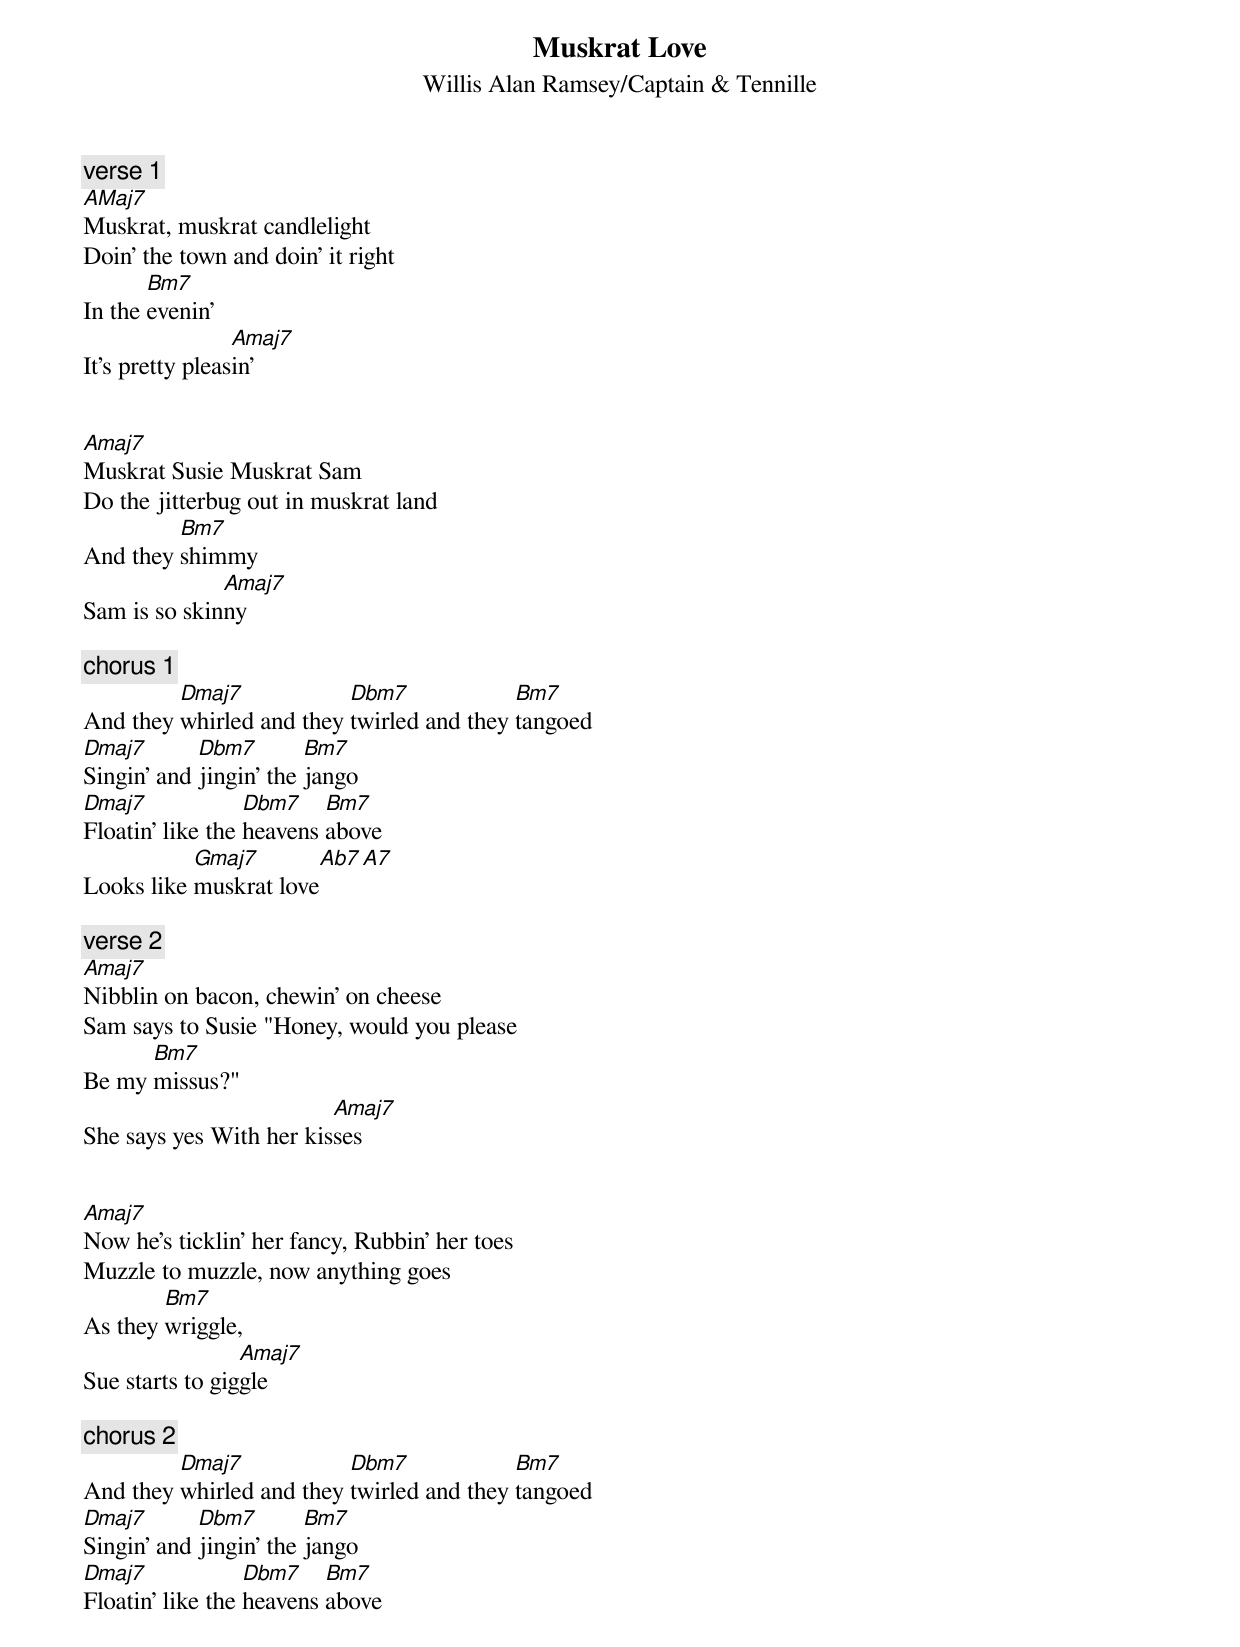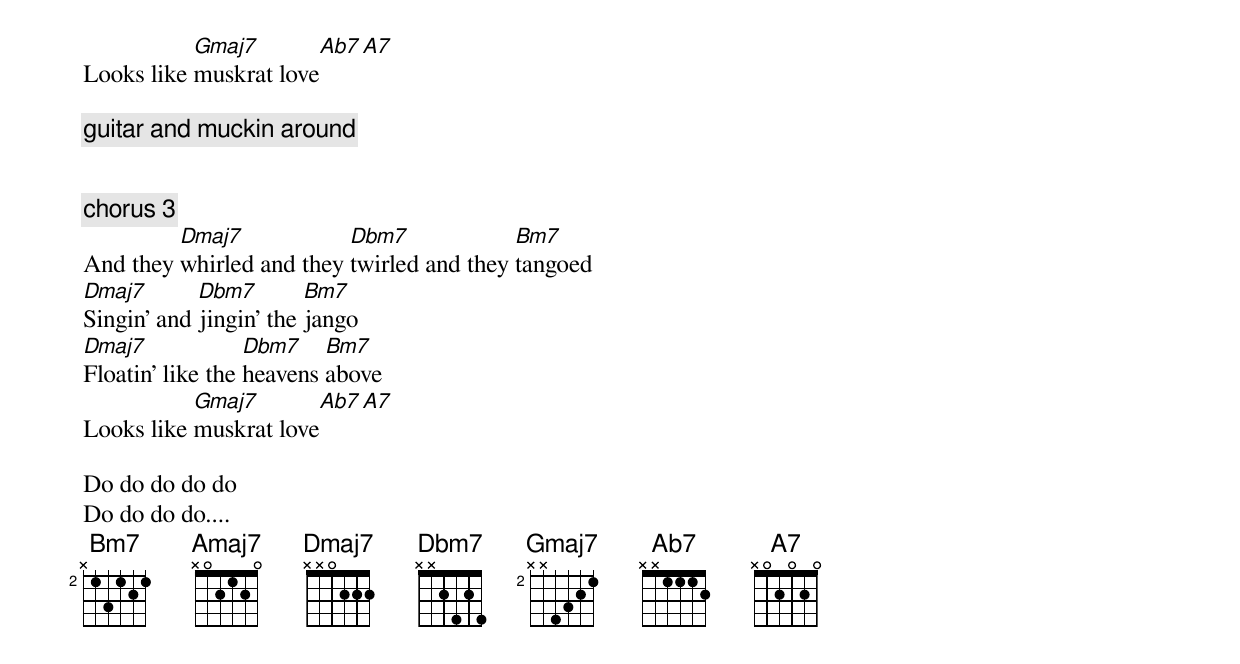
{t: Muskrat Love}
{st: Willis Alan Ramsey/Captain & Tennille}
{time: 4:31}
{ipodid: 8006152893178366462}

{c: verse 1}
[AMaj7]Muskrat, muskrat candlelight
Doin' the town and doin' it right
In the [Bm7]evenin'
It's pretty pleas[Amaj7]in'


[Amaj7]Muskrat Susie Muskrat Sam
Do the jitterbug out in muskrat land
And they [Bm7]shimmy
Sam is so skin[Amaj7]ny

{c: chorus 1}
And they [Dmaj7]whirled and they [Dbm7]twirled and they [Bm7]tangoed
[Dmaj7]Singin' and [Dbm7]jingin' the [Bm7]jango
[Dmaj7]Floatin' like the [Dbm7]heavens [Bm7]above
Looks like [Gmaj7]muskrat love[Ab7][A7]

{c: verse 2}
[Amaj7]Nibblin on bacon, chewin' on cheese
Sam says to Susie "Honey, would you please
Be my [Bm7]missus?"
She says yes With her kis[Amaj7]ses


[Amaj7]Now he's ticklin' her fancy, Rubbin' her toes
Muzzle to muzzle, now anything goes
As they [Bm7]wriggle,
Sue starts to gig[Amaj7]gle

{c: chorus 2}
And they [Dmaj7]whirled and they [Dbm7]twirled and they [Bm7]tangoed
[Dmaj7]Singin' and [Dbm7]jingin' the [Bm7]jango
[Dmaj7]Floatin' like the [Dbm7]heavens [Bm7]above
Looks like [Gmaj7]muskrat love[Ab7][A7]

{c: guitar and muckin around}


{c: chorus 3}
And they [Dmaj7]whirled and they [Dbm7]twirled and they [Bm7]tangoed
[Dmaj7]Singin' and [Dbm7]jingin' the [Bm7]jango
[Dmaj7]Floatin' like the [Dbm7]heavens [Bm7]above
Looks like [Gmaj7]muskrat love[Ab7][A7]

Do do do do do
Do do do do....
